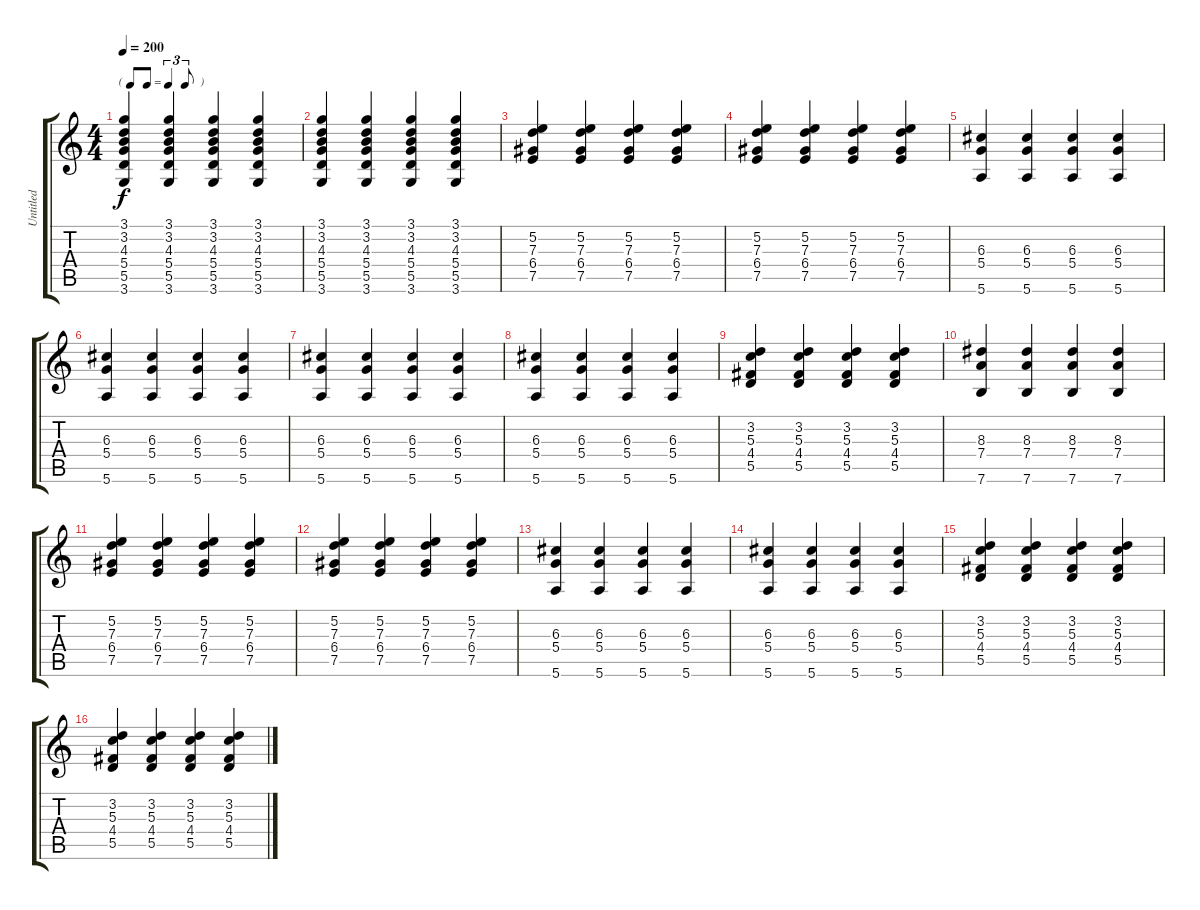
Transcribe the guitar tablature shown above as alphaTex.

\track ("Untitled" "Untitled") {instrument acousticguitarsteel}
\staff {score tabs}
\tuning (E4 B3 G3 D3 A2 E2) {hide}
\ts (4 4)
\tf triplet8th
\tempo 200
\clef g2
\ks c
(3.1 3.2 4.3 5.4 5.5 3.6).4{dy f instrument acousticguitarsteel} (3.1 3.2 4.3 5.4 5.5 3.6).4 (3.1 3.2 4.3 5.4 5.5 3.6).4 (3.1 3.2 4.3 5.4 5.5 3.6).4 |
(3.1 3.2 4.3 5.4 5.5 3.6).4 (3.1 3.2 4.3 5.4 5.5 3.6).4 (3.1 3.2 4.3 5.4 5.5 3.6).4 (3.1 3.2 4.3 5.4 5.5 3.6).4 |
(5.2 7.3 6.4 7.5).4 (5.2 7.3 6.4 7.5).4 (5.2 7.3 6.4 7.5).4 (5.2 7.3 6.4 7.5).4 |
(5.2 7.3 6.4 7.5).4 (5.2 7.3 6.4 7.5).4 (5.2 7.3 6.4 7.5).4 (5.2 7.3 6.4 7.5).4 |
(6.3 5.4 5.6).4 (6.3 5.4 5.6).4 (6.3 5.4 5.6).4 (6.3 5.4 5.6).4 |
(6.3 5.4 5.6).4 (6.3 5.4 5.6).4 (6.3 5.4 5.6).4 (6.3 5.4 5.6).4 |
(6.3 5.4 5.6).4 (6.3 5.4 5.6).4 (6.3 5.4 5.6).4 (6.3 5.4 5.6).4 |
(6.3 5.4 5.6).4 (6.3 5.4 5.6).4 (6.3 5.4 5.6).4 (6.3 5.4 5.6).4 |
(3.2 5.3 4.4 5.5).4 (3.2 5.3 4.4 5.5).4 (3.2 5.3 4.4 5.5).4 (3.2 5.3 4.4 5.5).4 |
(8.3 7.4 7.6).4 (8.3 7.4 7.6).4 (8.3 7.4 7.6).4 (8.3 7.4 7.6).4 |
(5.2 7.3 6.4 7.5).4 (5.2 7.3 6.4 7.5).4 (5.2 7.3 6.4 7.5).4 (5.2 7.3 6.4 7.5).4 |
(5.2 7.3 6.4 7.5).4 (5.2 7.3 6.4 7.5).4 (5.2 7.3 6.4 7.5).4 (5.2 7.3 6.4 7.5).4 |
(6.3 5.4 5.6).4 (6.3 5.4 5.6).4 (6.3 5.4 5.6).4 (6.3 5.4 5.6).4 |
(6.3 5.4 5.6).4 (6.3 5.4 5.6).4 (6.3 5.4 5.6).4 (6.3 5.4 5.6).4 |
(3.2 5.3 4.4 5.5).4 (3.2 5.3 4.4 5.5).4 (3.2 5.3 4.4 5.5).4 (3.2 5.3 4.4 5.5).4 |
(3.2 5.3 4.4 5.5).4 (3.2 5.3 4.4 5.5).4 (3.2 5.3 4.4 5.5).4 (3.2 5.3 4.4 5.5).4
